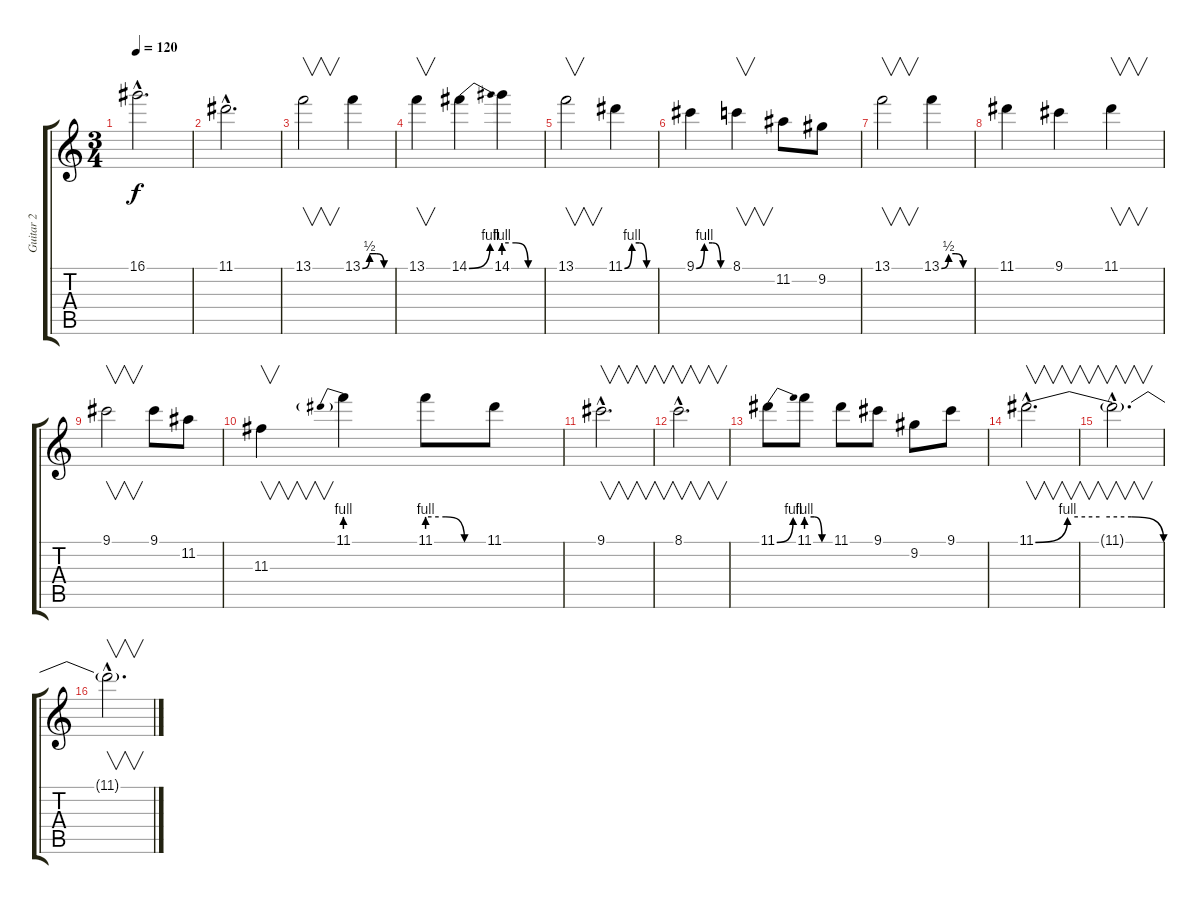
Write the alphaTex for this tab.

\track ("Guitar 2" "Guitar 2") {instrument distortionguitar}
\staff {score tabs}
\tuning (E4 B3 G3 D3 A2 E2) {hide}
\ts (3 4)
\tempo 120
\clef g2
\ks c
16.1{hac}.2{d dy f} |
11.1{hac}.2{d} |
13.1.2{v} 13.1{be (custom 0 0 15 2 30 2 45 0 60 0)}.4 |
13.1.4{v} 14.1{be (bend 0 0 60 4)}.4 14.1{be (custom 0 4 20 4 40 0 60 0)}.4 |
13.1.2{v} 11.1{be (custom 0 0 15 4 30 4 45 0 60 0)}.4 |
9.1{be (custom 0 0 15 4 30 4 45 0 60 0)}.4 8.1.4{v} 11.2.8 9.2.8 |
13.1.2{v} 13.1{be (custom 0 0 15 2 30 2 45 0 60 0)}.4 |
11.1.4 9.1.4 11.1.4{v} |
9.1.2{v} 9.1.8 11.2.8 |
11.3.4{v} 11.1{be (prebend 0 4 60 4)}.4 11.1{be (custom 0 4 20 4 40 0 60 0)}.8 11.1.8 |
9.1{hac}.2{v d} |
8.1{hac}.2{v d} |
11.1{be (bend 0 0 60 4)}.8 11.1{be (custom 0 4 20 4 40 0 60 0)}.8 11.1.8 9.1.8 9.2.8 9.1.8 |
11.1{be (custom 0 0 15 4 30 4 45 4 60 0) hac}.2{v d} |
11.1{hac t}.2{v d} |
11.1{hac t}.2{v d}
